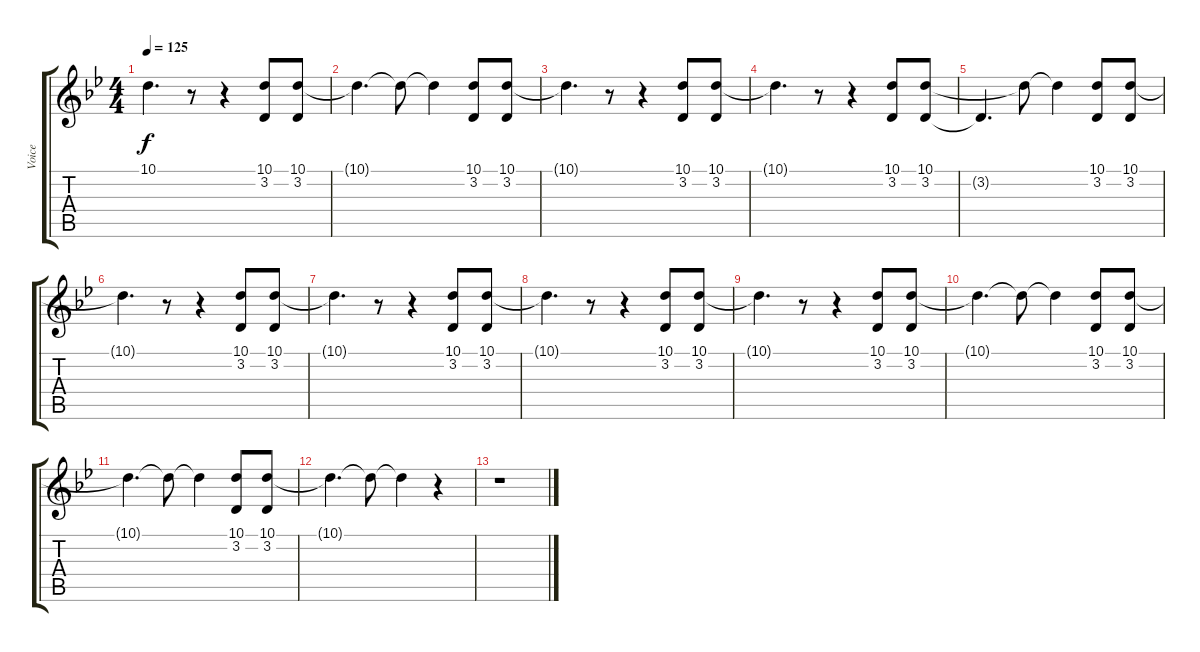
\track ("Voice" "Voice") {instrument oboe}
\staff {score tabs}
\tuning (E4 B3 G3 D3 A2 E2) {hide}
\ts (4 4)
\tempo 125
\clef g2
\ks bb
10.1{t}.4{d dy f} r.8 r.4 (10.1 3.2).8 (10.1 3.2).8 |
10.1{t}.4{d} 10.1{t}.8 10.1{t}.4 (10.1 3.2).8 (10.1 3.2).8 |
10.1{t}.4{d} r.8 r.4 (10.1 3.2).8 (10.1 3.2).8 |
10.1{t}.4{d} r.8 r.4 (10.1 3.2).8 (10.1 3.2).8 |
3.2{t}.4{d} 10.1{t}.8 10.1{t}.4 (10.1 3.2).8 (10.1 3.2).8 |
10.1{t}.4{d} r.8 r.4 (10.1 3.2).8 (10.1 3.2).8 |
10.1{t}.4{d} r.8 r.4 (10.1 3.2).8 (10.1 3.2).8 |
10.1{t}.4{d} r.8 r.4 (10.1 3.2).8 (10.1 3.2).8 |
10.1{t}.4{d} r.8 r.4 (10.1 3.2).8 (10.1 3.2).8 |
10.1{t}.4{d} 10.1{t}.8 10.1{t}.4 (10.1 3.2).8 (10.1 3.2).8 |
10.1{t}.4{d} 10.1{t}.8 10.1{t}.4 (10.1 3.2).8 (10.1 3.2).8 |
10.1{t}.4{d} 10.1{t}.8 10.1{t}.4 r.4 |
r.1
